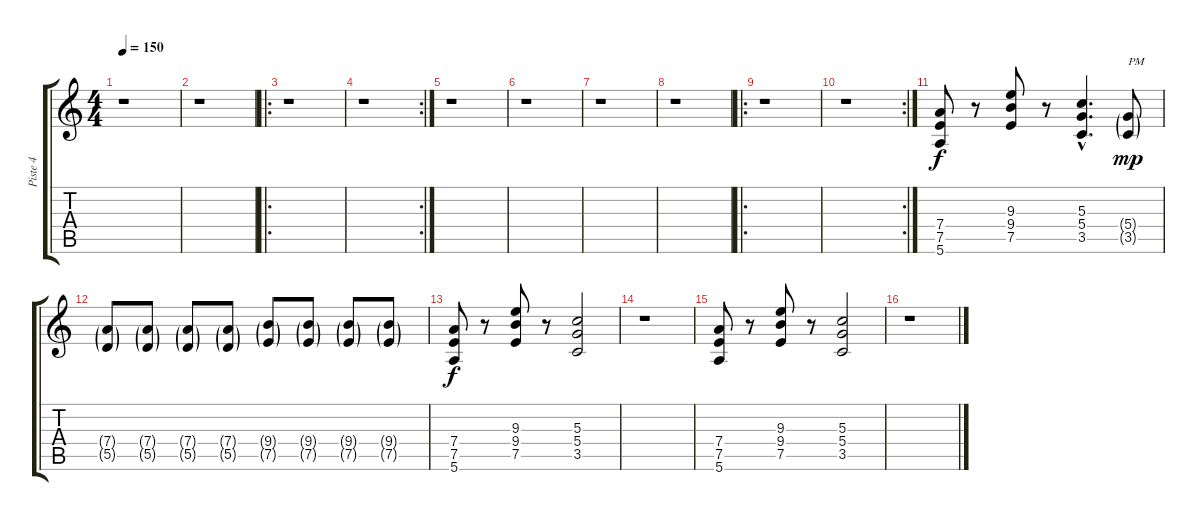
\track ("Piste 4" "Piste 4") {instrument overdrivenguitar}
\staff {score tabs}
\tuning (E4 B3 G3 D3 A2 E2) {hide}
\ts (4 4)
\tempo 150
\clef g2
\ks c
r.1{dy f} |
r.1 |
\ro
r.1 |
\rc 2
r.1 |
r.1 |
r.1 |
r.1 |
r.1 |
\ro
r.1 |
\rc 2
r.1 |
(7.4 7.5 5.6).8 r.8 (9.3 9.4 7.5).8 r.8 (5.3{hac} 5.4{hac} 3.5{hac}).4{d} (5.4{g} 3.5{g}).8{txt "PM" dy mp} |
(7.4{g} 5.5{g}).8 (7.4{g} 5.5{g}).8 (7.4{g} 5.5{g}).8 (7.4{g} 5.5{g}).8 (9.4{g} 7.5{g}).8 (9.4{g} 7.5{g}).8 (9.4{g} 7.5{g}).8 (9.4{g} 7.5{g}).8 |
(7.4 7.5 5.6).8{dy f} r.8 (9.3 9.4 7.5).8 r.8 (5.3 5.4 3.5).2 |
r.1 |
(7.4 7.5 5.6).8 r.8 (9.3 9.4 7.5).8 r.8 (5.3 5.4 3.5).2 |
r.1
